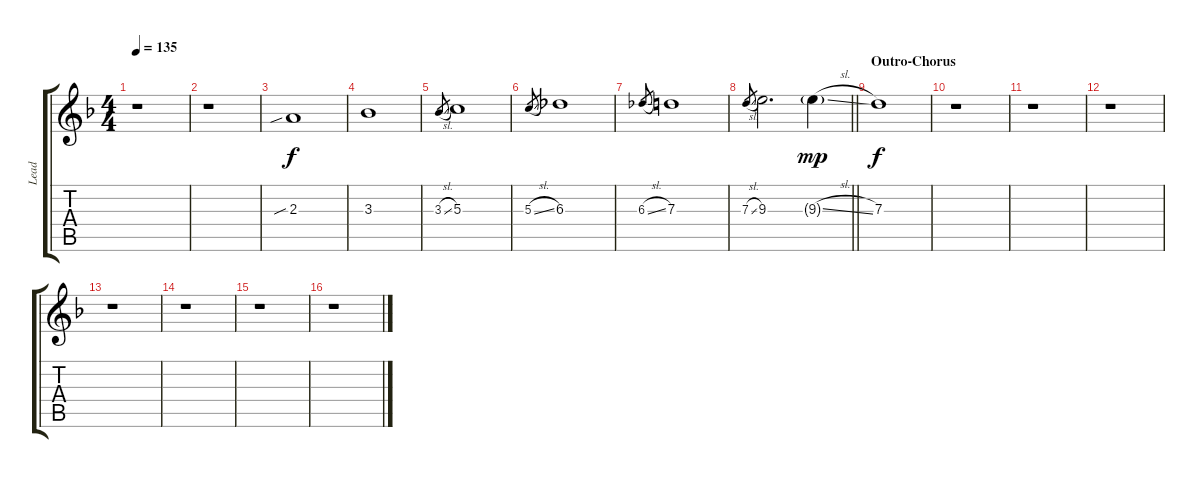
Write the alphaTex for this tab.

\track ("Lead" "Lead") {instrument distortionguitar}
\staff {score tabs}
\tuning (E4 B3 G3 D3 A2 E2) {hide}
\ts (4 4)
\tempo 135
\clef g2
\ks f
r.1{dy f} |
r.1 |
2.3{sib}.1 |
3.3.1 |
3.3{sl}.8{gr} 5.3.1 |
5.3{sl}.8{gr} 6.3.1 |
6.3{sl}.8{gr} 7.3.1 |
\barLineRight lightlight
7.3{sl}.8{gr} 9.3.2{d} 9.3{sl g}.4{dy mp} |
\section ("" "Outro-Chorus")
7.3.1{dy f} |
r.1 |
r.1 |
r.1 |
r.1 |
r.1 |
r.1 |
r.1
